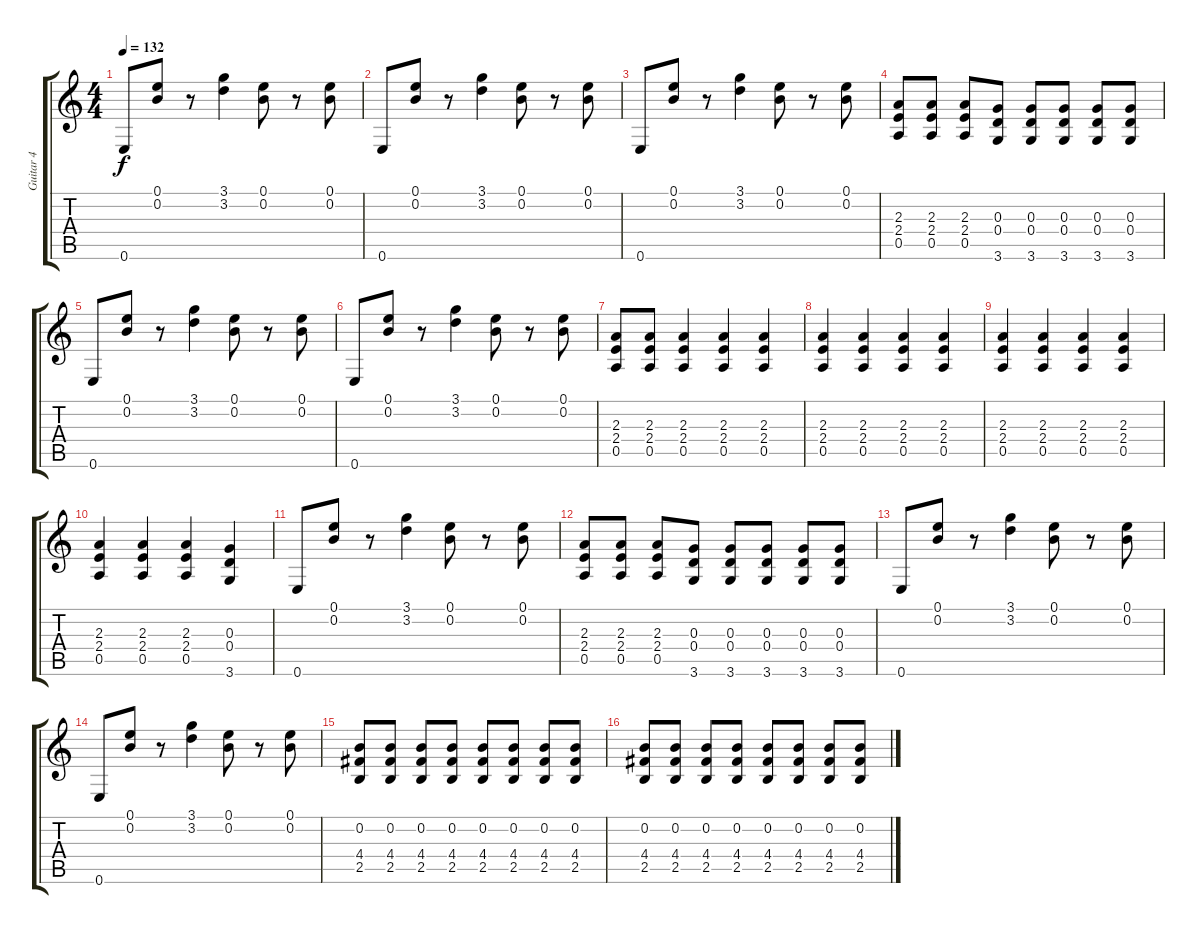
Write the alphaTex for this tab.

\track ("Guitar 4" "Guitar 4") {instrument distortionguitar}
\staff {score tabs}
\tuning (E4 B3 G3 D3 A2 E2) {hide}
\ts (4 4)
\tempo 132
\clef g2
\ks c
0.6.8{dy f} (0.1 0.2).8 r.8 (3.1 3.2).4 (0.1 0.2).8 r.8 (0.1 0.2).8 |
0.6.8 (0.1 0.2).8 r.8 (3.1 3.2).4 (0.1 0.2).8 r.8 (0.1 0.2).8 |
0.6.8 (0.1 0.2).8 r.8 (3.1 3.2).4 (0.1 0.2).8 r.8 (0.1 0.2).8 |
(2.3 2.4 0.5).8 (2.3 2.4 0.5).8 (2.3 2.4 0.5).8 (0.3 0.4 3.6).8 (0.3 0.4 3.6).8 (0.3 0.4 3.6).8 (0.3 0.4 3.6).8 (0.3 0.4 3.6).8 |
0.6.8 (0.1 0.2).8 r.8 (3.1 3.2).4 (0.1 0.2).8 r.8 (0.1 0.2).8 |
0.6.8 (0.1 0.2).8 r.8 (3.1 3.2).4 (0.1 0.2).8 r.8 (0.1 0.2).8 |
(2.3 2.4 0.5).8 (2.3 2.4 0.5).8 (2.3 2.4 0.5).4 (2.3 2.4 0.5).4 (2.3 2.4 0.5).4 |
(2.3 2.4 0.5).4 (2.3 2.4 0.5).4 (2.3 2.4 0.5).4 (2.3 2.4 0.5).4 |
(2.3 2.4 0.5).4 (2.3 2.4 0.5).4 (2.3 2.4 0.5).4 (2.3 2.4 0.5).4 |
(2.3 2.4 0.5).4 (2.3 2.4 0.5).4 (2.3 2.4 0.5).4 (0.3 0.4 3.6).4 |
0.6.8 (0.1 0.2).8 r.8 (3.1 3.2).4 (0.1 0.2).8 r.8 (0.1 0.2).8 |
(2.3 2.4 0.5).8 (2.3 2.4 0.5).8 (2.3 2.4 0.5).8 (0.3 0.4 3.6).8 (0.3 0.4 3.6).8 (0.3 0.4 3.6).8 (0.3 0.4 3.6).8 (0.3 0.4 3.6).8 |
0.6.8 (0.1 0.2).8 r.8 (3.1 3.2).4 (0.1 0.2).8 r.8 (0.1 0.2).8 |
0.6.8 (0.1 0.2).8 r.8 (3.1 3.2).4 (0.1 0.2).8 r.8 (0.1 0.2).8 |
(0.2 4.4 2.5).8 (0.2 4.4 2.5).8 (0.2 4.4 2.5).8 (0.2 4.4 2.5).8 (0.2 4.4 2.5).8 (0.2 4.4 2.5).8 (0.2 4.4 2.5).8 (0.2 4.4 2.5).8 |
(0.2 4.4 2.5).8 (0.2 4.4 2.5).8 (0.2 4.4 2.5).8 (0.2 4.4 2.5).8 (0.2 4.4 2.5).8 (0.2 4.4 2.5).8 (0.2 4.4 2.5).8 (0.2 4.4 2.5).8
